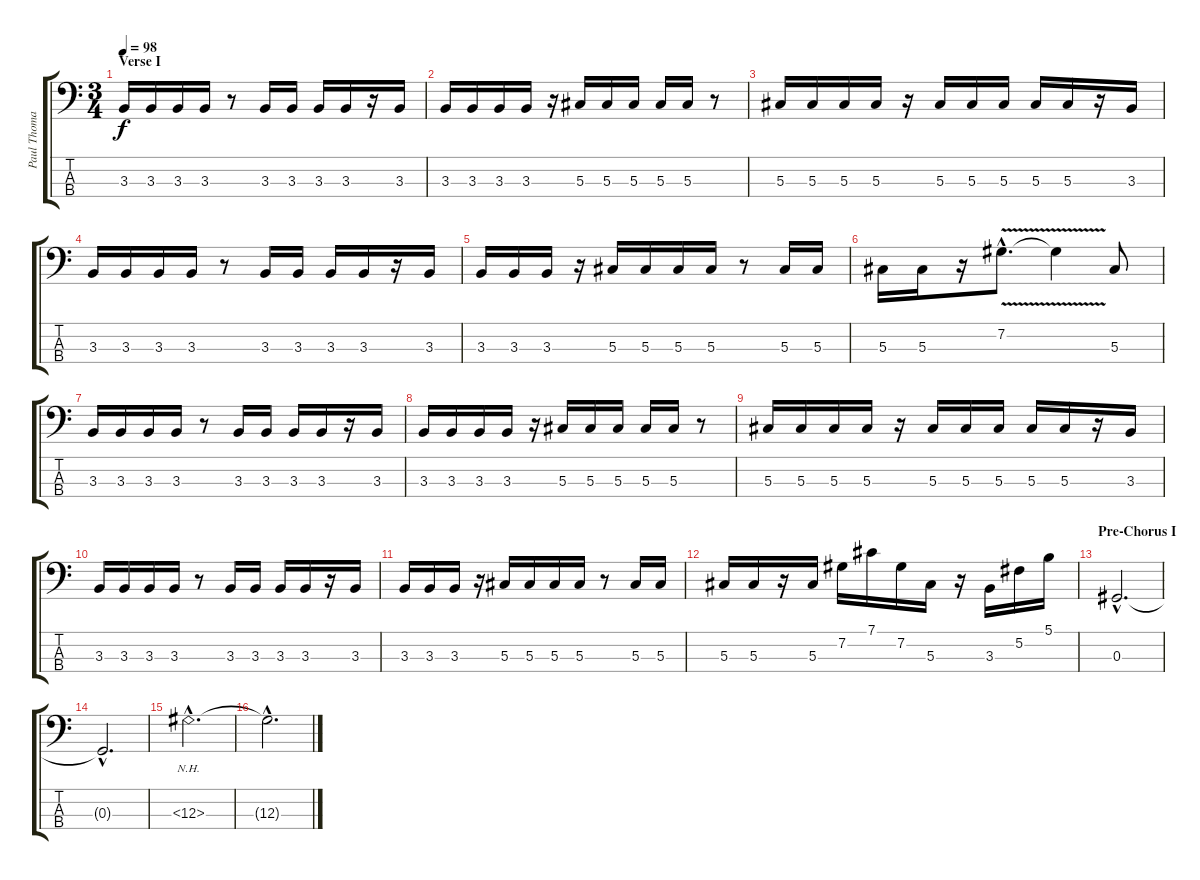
\track ("Paul Thomas - Bass" "Paul Thoma") {instrument electricbassfinger}
\staff {score tabs}
\tuning (Gb2 Db2 Ab1 Eb1) {hide}
\ts (3 4)
\section ("" "Verse I")
\tempo 98
\clef f4
\ks c
3.3.16{dy f} 3.3.16 3.3.16 3.3.16 r.8 3.3.16 3.3.16 3.3.16 3.3.16 r.16 3.3.16 |
3.3.16 3.3.16 3.3.16 3.3.16 r.16 5.3.16 5.3.16 5.3.16 5.3.16 5.3.16 r.8 |
5.3.16 5.3.16 5.3.16 5.3.16 r.16 5.3.16 5.3.16 5.3.16 5.3.16 5.3.16 r.16 3.3.16 |
3.3.16 3.3.16 3.3.16 3.3.16 r.8 3.3.16 3.3.16 3.3.16 3.3.16 r.16 3.3.16 |
3.3.16 3.3.16 3.3.16 r.16 5.3.16 5.3.16 5.3.16 5.3.16 r.8 5.3.16 5.3.16 |
5.3.16 5.3.16 r.16 7.2{v hac}.8{d} 7.2{t}.4 5.3.8 |
3.3.16 3.3.16 3.3.16 3.3.16 r.8 3.3.16 3.3.16 3.3.16 3.3.16 r.16 3.3.16 |
3.3.16 3.3.16 3.3.16 3.3.16 r.16 5.3.16 5.3.16 5.3.16 5.3.16 5.3.16 r.8 |
5.3.16 5.3.16 5.3.16 5.3.16 r.16 5.3.16 5.3.16 5.3.16 5.3.16 5.3.16 r.16 3.3.16 |
3.3.16 3.3.16 3.3.16 3.3.16 r.8 3.3.16 3.3.16 3.3.16 3.3.16 r.16 3.3.16 |
3.3.16 3.3.16 3.3.16 r.16 5.3.16 5.3.16 5.3.16 5.3.16 r.8 5.3.16 5.3.16 |
5.3.16 5.3.16 r.16 5.3.16 7.2.16 7.1.16 7.2.16 5.3.16 r.16 3.3.16 5.2.16 5.1.16 |
\section ("" "Pre-Chorus I")
0.3{hac}.2{d} |
0.3{hac t}.2{d} |
12.3{nh hac}.2{d} |
12.3{hac t}.2{d}
